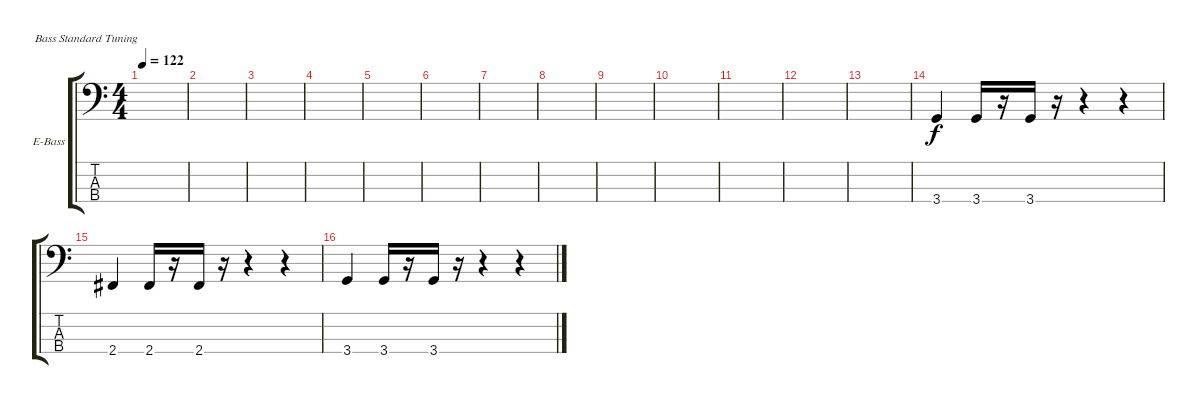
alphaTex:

\defaultSystemsLayout 4
\bracketExtendMode groupsimilarinstruments
\firstSystemTrackNameOrientation horizontal
\otherSystemsTrackNameOrientation horizontal
\track ("Electric Bass" "E-Bass") {instrument electricbassfinger}
\staff {score tabs}
\tuning (G2 D2 A1 E1)
\ts (4 4)
\tempo 122
\clef f4
\ks c
|
|
|
|
|
|
\scale
0.531977 |
\scale
0.468023 |
|
|
|
|
\scale
0.268041 |
3.4.4 3.4.16 r.16 3.4.16 r.16 r.4 r.4 |
2.4.4 2.4.16 r.16 2.4.16 r.16 r.4 r.4 |
3.4.4 3.4.16 r.16 3.4.16 r.16 r.4 r.4
